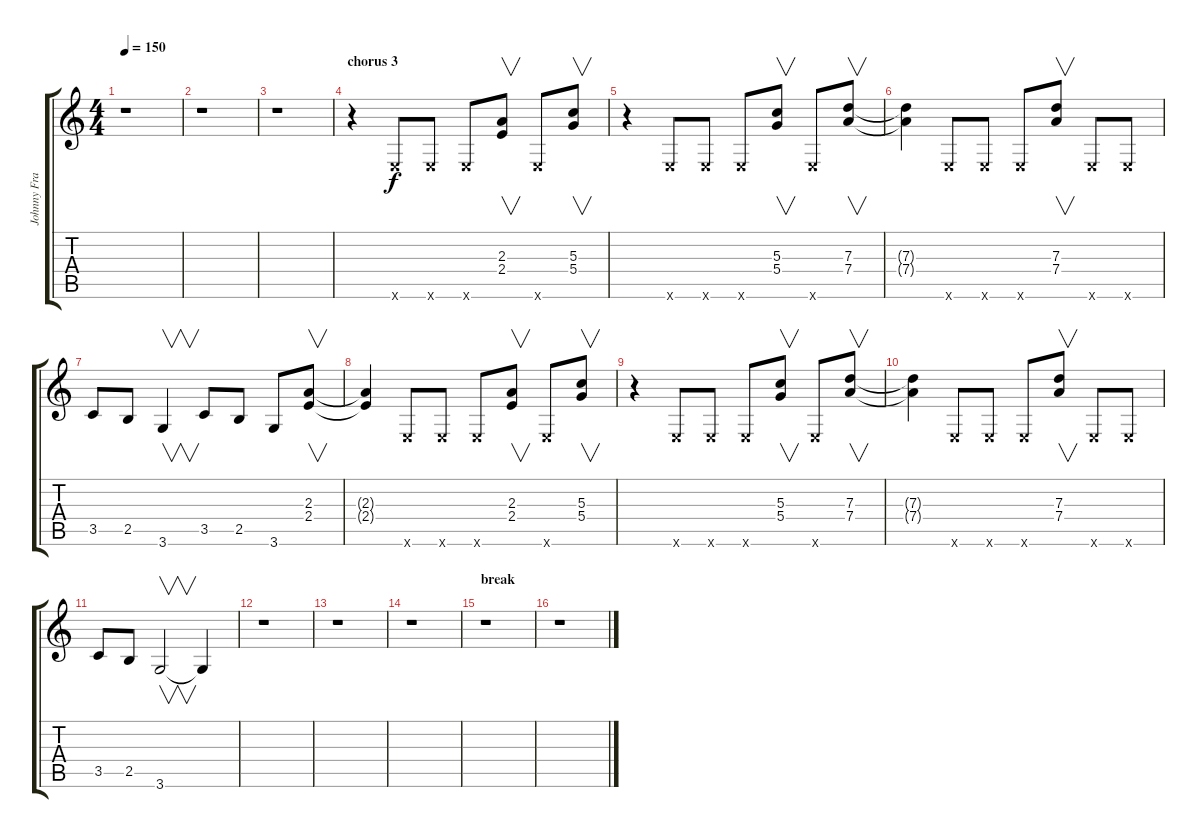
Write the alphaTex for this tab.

\track ("Johnny Fraser Binnie" "Johnny Fra") {instrument overdrivenguitar}
\staff {score tabs}
\tuning (E4 B3 G3 D3 A2 E2) {hide}
\ts (4 4)
\tempo 150
\clef g2
\ks c
r.1{dy f} |
r.1 |
r.1 |
\section ("" "chorus 3")
r.4{volume 12} 0.6{x}.8 0.6{x}.8 0.6{x}.8 (2.3 2.4).8{v} 0.6{x}.8 (5.3 5.4).8{v} |
r.4 0.6{x}.8 0.6{x}.8 0.6{x}.8 (5.3 5.4).8{v} 0.6{x}.8 (7.3 7.4).8{v} |
(7.3{t} 7.4{t}).4 0.6{x}.8 0.6{x}.8 0.6{x}.8 (7.3 7.4).8{v} 0.6{x}.8 0.6{x}.8 |
3.5.8 2.5.8 3.6.4{v} 3.5.8 2.5.8 3.6.8 (2.3 2.4).8{v} |
(2.3{t} 2.4{t}).4 0.6{x}.8 0.6{x}.8 0.6{x}.8 (2.3 2.4).8{v} 0.6{x}.8 (5.3 5.4).8{v} |
r.4 0.6{x}.8 0.6{x}.8 0.6{x}.8 (5.3 5.4).8{v} 0.6{x}.8 (7.3 7.4).8{v} |
(7.3{t} 7.4{t}).4 0.6{x}.8 0.6{x}.8 0.6{x}.8 (7.3 7.4).8{v} 0.6{x}.8 0.6{x}.8 |
3.5.8 2.5.8 3.6.2{v} 3.6{t}.4 |
r.1{volume 12} |
r.1 |
r.1 |
\section ("" "break")
r.1 |
r.1
